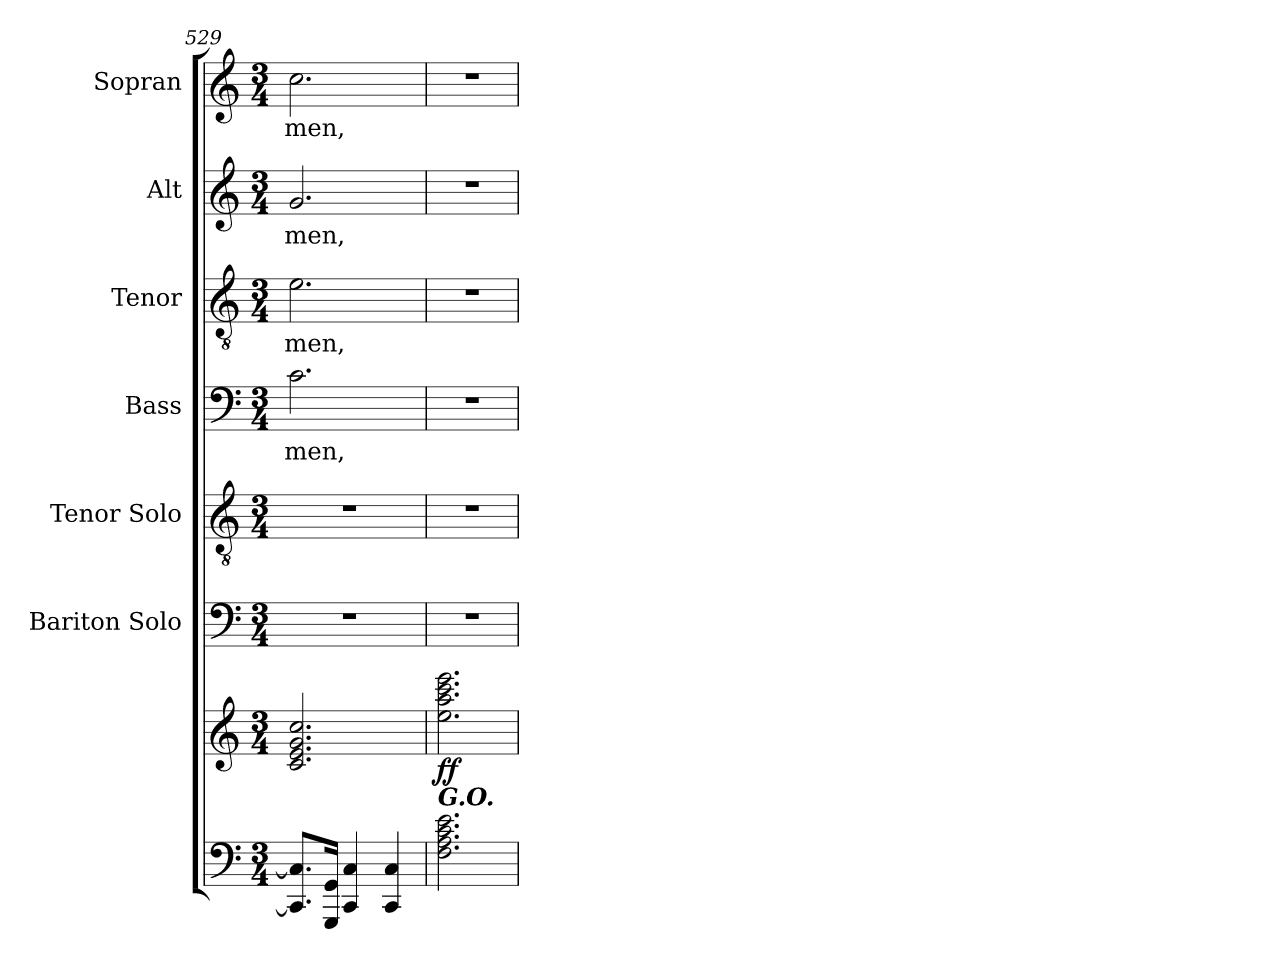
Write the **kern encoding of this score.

**kern	**kern	**dynam	**kern	**kern	**kern	**text	**kern	**text	**kern	**text	**kern	**text
*part7	*part7	*part7	*part6	*part5	*part4	*part4	*part3	*part3	*part2	*part2	*part1	*part1
*staff8	*staff7	*staff7/8	*staff6	*staff5	*staff4	*staff4	*staff3	*staff3	*staff2	*staff2	*staff1	*staff1
*	*	*	*I"Bariton Solo	*I"Tenor Solo	*I"Bass	*	*I"Tenor	*	*I"Alt	*	*I"Sopran	*
*	*	*	*	*	*I'B.	*	*I'T.	*	*I'A.	*	*I'S.	*
*clefF4	*clefG2	*	*clefF4	*clefGv2	*clefF4	*	*clefGv2	*	*clefG2	*	*clefG2	*
*k[]	*k[]	*	*k[]	*k[]	*k[]	*	*k[]	*	*k[]	*	*k[]	*
*C:	*C:	*	*C:	*C:	*C:	*	*C:	*	*C:	*	*C:	*
*M3/4	*M3/4	*	*M3/4	*M3/4	*M3/4	*	*M3/4	*	*M3/4	*	*M3/4	*
=529	=529	=529	=529	=529	=529	=529	=529	=529	=529	=529	=529	=529
!	!	!	!	!	!	!LO:LY:b	!	!LO:LY:b	!	!LO:LY:b	!	!LO:LY:b
8.CC/] 8.C/]L	2.c/ 2.e/ 2.g/ 2.cc/	.	2.r	2.r	2.c\	-men,	2.e\	-men,	2.g/	-men,	2.cc\	-men,
16GGG/ 16GG/Jk	.	.	.	.	.	.	.	.	.	.	.	.
4CC/ 4C/	.	.	.	.	.	.	.	.	.	.	.	.
4CC/ 4C/	.	.	.	.	.	.	.	.	.	.	.	.
!!LO:LB:g=z
=530	=530	=530	=530	=530	=530	=530	=530	=530	=530	=530	=530	=530
!	!LO:TX:b:Bi:t=G.O.	!	!	!	!	!	!	!	!	!	!	!
!	!	!LO:DY:b	!	!	!	!	!	!	!	!	!	!
2.F\ 2.A\ 2.c\ 2.e\	2.ee\ 2.aa\ 2.ccc\ 2.eee\	ff	2.r	2.r	2.r	.	2.r	.	2.r	.	2.r	.
=	=	=	=	=	=	=	=	=	=	=	=	=
*-	*-	*-	*-	*-	*-	*-	*-	*-	*-	*-	*-	*-
